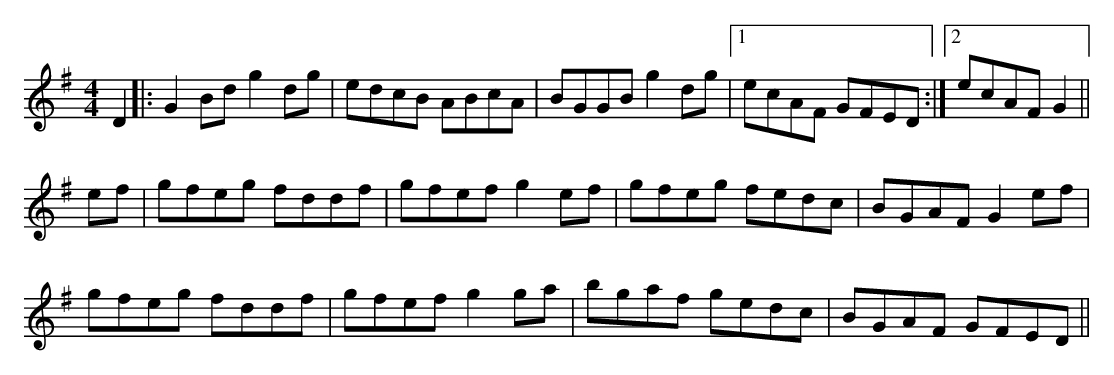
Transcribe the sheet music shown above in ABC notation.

X:1
M:4/4
K:G
D2|:G2 Bd g2 dg|edcB ABcA|BGGB g2 dg|1 ecAF GFED:|2 ecAF G2||
ef|gfeg fddf|gfef g2 ef|gfeg fedc|BGAF G2 ef|
gfeg fddf|gfef g2 ga|bgaf gedc|BGAF GFED||
